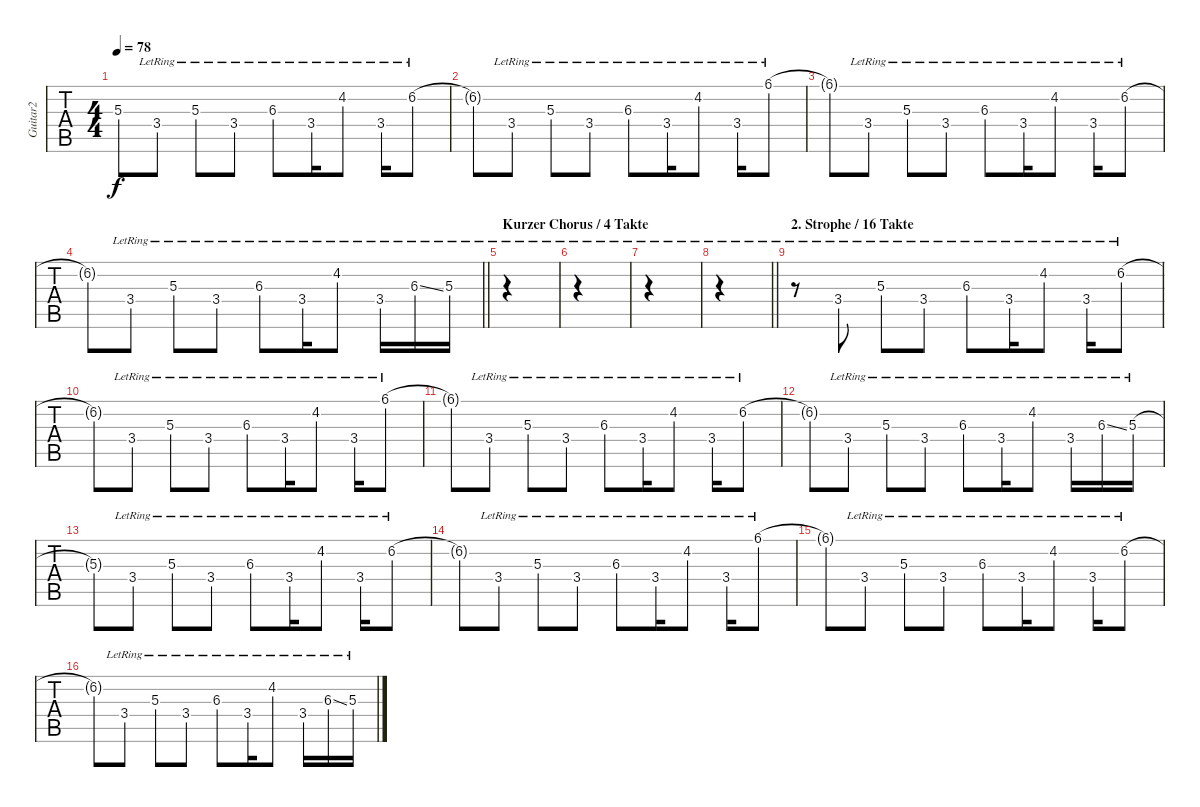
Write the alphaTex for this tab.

\track ("Guitar2" "Guitar2") {instrument distortionguitar}
\staff {tabs}
\tuning (E4 B3 G3 D3 A2 D2) {hide}
\ts (4 4)
\tempo 78
\clef g2
\ks c
5.3{t}.8{dy f} 3.4{lr}.8 5.3{lr}.8 3.4{lr}.8 6.3{lr}.8 3.4{lr}.16 4.2{lr}.8 3.4{lr}.16 6.2{lr}.8 |
6.2{t}.8 3.4{lr}.8 5.3{lr}.8 3.4{lr}.8 6.3{lr}.8 3.4{lr}.16 4.2{lr}.8 3.4{lr}.16 6.1{lr}.8 |
6.1{t}.8 3.4{lr}.8 5.3{lr}.8 3.4{lr}.8 6.3{lr}.8 3.4{lr}.16 4.2{lr}.8 3.4{lr}.16 6.2{lr}.8 |
\barLineRight lightlight
6.2{t}.8 3.4{lr}.8 5.3{lr}.8 3.4{lr}.8 6.3{lr}.8 3.4{lr}.16 4.2{lr}.8 3.4{lr}.16 6.3{ss lr}.16 5.3{lr}.16 |
\section ("" "Kurzer Chorus / 4 Takte")
|
|
|
\barLineRight lightlight
|
\section ("" "2. Strophe / 16 Takte")
r.8 3.4{lr}.8 5.3{lr}.8 3.4{lr}.8 6.3{lr}.8 3.4{lr}.16 4.2{lr}.8 3.4{lr}.16 6.2{lr}.8 |
6.2{t}.8 3.4{lr}.8 5.3{lr}.8 3.4{lr}.8 6.3{lr}.8 3.4{lr}.16 4.2{lr}.8 3.4{lr}.16 6.1{lr}.8 |
6.1{t}.8 3.4{lr}.8 5.3{lr}.8 3.4{lr}.8 6.3{lr}.8 3.4{lr}.16 4.2{lr}.8 3.4{lr}.16 6.2{lr}.8 |
6.2{t}.8 3.4{lr}.8 5.3{lr}.8 3.4{lr}.8 6.3{lr}.8 3.4{lr}.16 4.2{lr}.8 3.4{lr}.16 6.3{ss lr}.16 5.3{lr}.16 |
5.3{t}.8 3.4{lr}.8 5.3{lr}.8 3.4{lr}.8 6.3{lr}.8 3.4{lr}.16 4.2{lr}.8 3.4{lr}.16 6.2{lr}.8 |
6.2{t}.8 3.4{lr}.8 5.3{lr}.8 3.4{lr}.8 6.3{lr}.8 3.4{lr}.16 4.2{lr}.8 3.4{lr}.16 6.1{lr}.8 |
6.1{t}.8 3.4{lr}.8 5.3{lr}.8 3.4{lr}.8 6.3{lr}.8 3.4{lr}.16 4.2{lr}.8 3.4{lr}.16 6.2{lr}.8 |
6.2{t}.8 3.4{lr}.8 5.3{lr}.8 3.4{lr}.8 6.3{lr}.8 3.4{lr}.16 4.2{lr}.8 3.4{lr}.16 6.3{ss lr}.16 5.3{lr}.16
